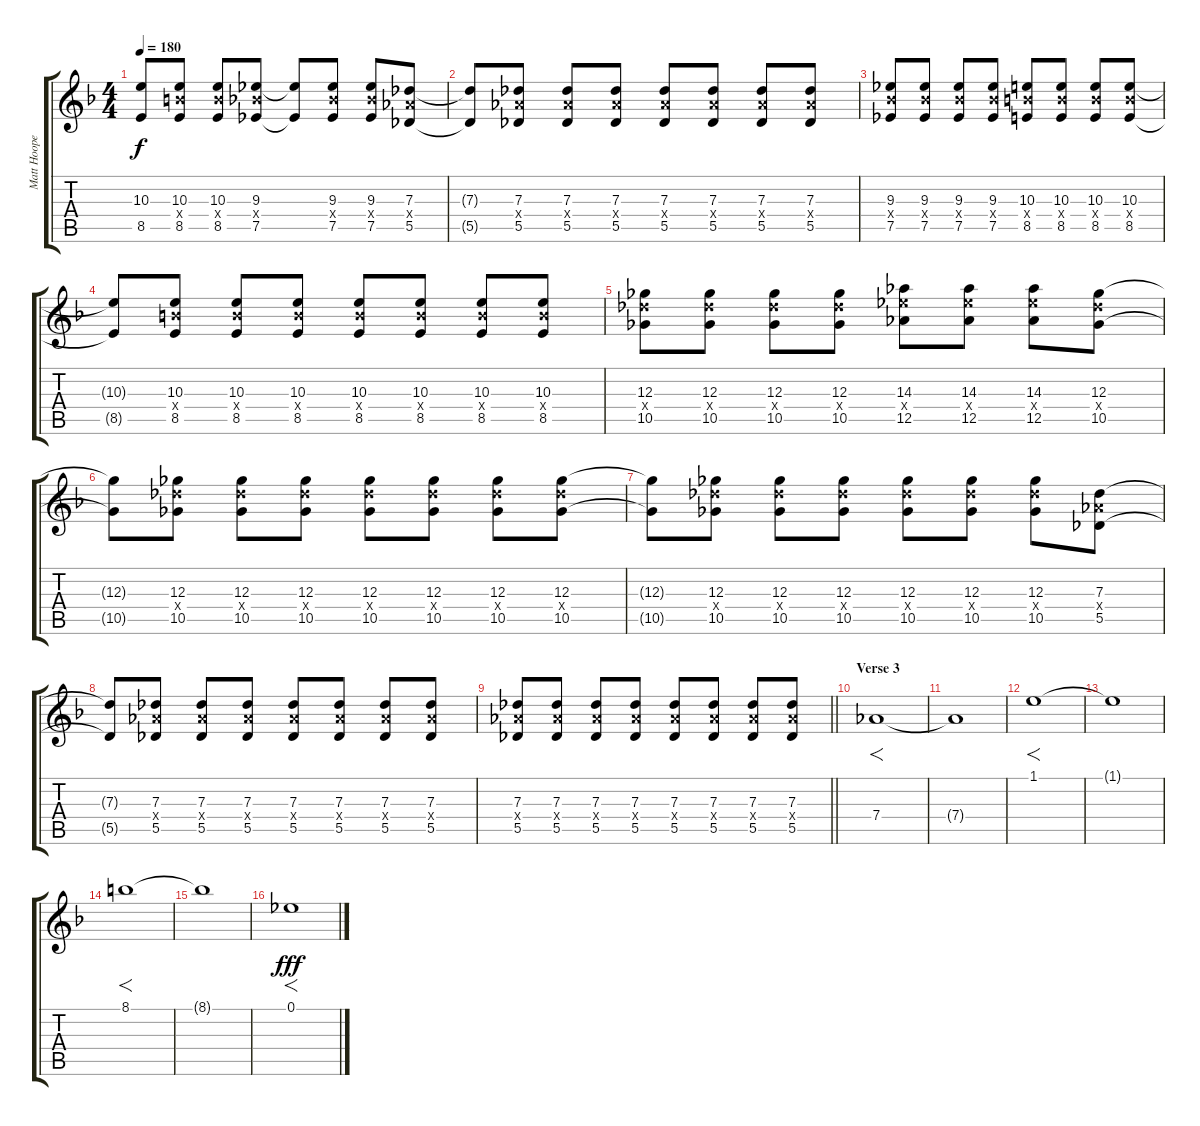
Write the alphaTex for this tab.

\track ("Matt Hoopes (Guitar)" "Matt Hoope") {instrument distortionguitar}
\staff {score tabs}
\tuning (Eb4 Bb3 Gb3 Db3 Ab2 Eb2) {hide}
\ts (4 4)
\tempo 180
\clef g2
\ks dminor
(10.3{t} 8.5{t}).8{dy f} (10.3 10.4{x} 8.5).8 (10.3 10.4{x} 8.5).8 (9.3 9.4{x} 7.5).8 (9.3{t} 7.5{t}).8 (9.3 9.4{x} 7.5).8 (9.3 9.4{x} 7.5).8 (7.3 7.4{x} 5.5).8 |
(7.3{t} 5.5{t}).8 (7.3 7.4{x} 5.5).8 (7.3 7.4{x} 5.5).8 (7.3 7.4{x} 5.5).8 (7.3 7.4{x} 5.5).8 (7.3 7.4{x} 5.5).8 (7.3 7.4{x} 5.5).8 (7.3 7.4{x} 5.5).8 |
(9.3 9.4{x} 7.5).8 (9.3 9.4{x} 7.5).8 (9.3 9.4{x} 7.5).8 (9.3 9.4{x} 7.5).8 (10.3 10.4{x} 8.5).8 (10.3 10.4{x} 8.5).8 (10.3 10.4{x} 8.5).8 (10.3 10.4{x} 8.5).8 |
(10.3{t} 8.5{t}).8 (10.3 10.4{x} 8.5).8 (10.3 10.4{x} 8.5).8 (10.3 10.4{x} 8.5).8 (10.3 10.4{x} 8.5).8 (10.3 10.4{x} 8.5).8 (10.3 10.4{x} 8.5).8 (10.3 10.4{x} 8.5).8 |
(12.3 12.4{x} 10.5).8 (12.3 12.4{x} 10.5).8 (12.3 12.4{x} 10.5).8 (12.3 12.4{x} 10.5).8 (14.3 14.4{x} 12.5).8 (14.3 14.4{x} 12.5).8 (14.3 14.4{x} 12.5).8 (12.3 12.4{x} 10.5).8 |
(12.3{t} 10.5{t}).8 (12.3 12.4{x} 10.5).8 (12.3 12.4{x} 10.5).8 (12.3 12.4{x} 10.5).8 (12.3 12.4{x} 10.5).8 (12.3 12.4{x} 10.5).8 (12.3 12.4{x} 10.5).8 (12.3 12.4{x} 10.5).8 |
(12.3{t} 10.5{t}).8 (12.3 12.4{x} 10.5).8 (12.3 12.4{x} 10.5).8 (12.3 12.4{x} 10.5).8 (12.3 12.4{x} 10.5).8 (12.3 12.4{x} 10.5).8 (12.3 12.4{x} 10.5).8 (7.3 7.4{x} 5.5).8 |
(7.3{t} 5.5{t}).8 (7.3 7.4{x} 5.5).8 (7.3 7.4{x} 5.5).8 (7.3 7.4{x} 5.5).8 (7.3 7.4{x} 5.5).8 (7.3 7.4{x} 5.5).8 (7.3 7.4{x} 5.5).8 (7.3 7.4{x} 5.5).8 |
\barLineRight lightlight
(7.3 7.4{x} 5.5).8 (7.3 7.4{x} 5.5).8 (7.3 7.4{x} 5.5).8 (7.3 7.4{x} 5.5).8 (7.3 7.4{x} 5.5).8 (7.3 7.4{x} 5.5).8 (7.3 7.4{x} 5.5).8 (7.3 7.4{x} 5.5).8 |
\section ("" "Verse 3")
7.4.1{f} |
7.4{t}.1 |
1.1.1{f} |
1.1{t}.1 |
8.1.1{f} |
8.1{t}.1 |
0.1.1{f dy fff}
